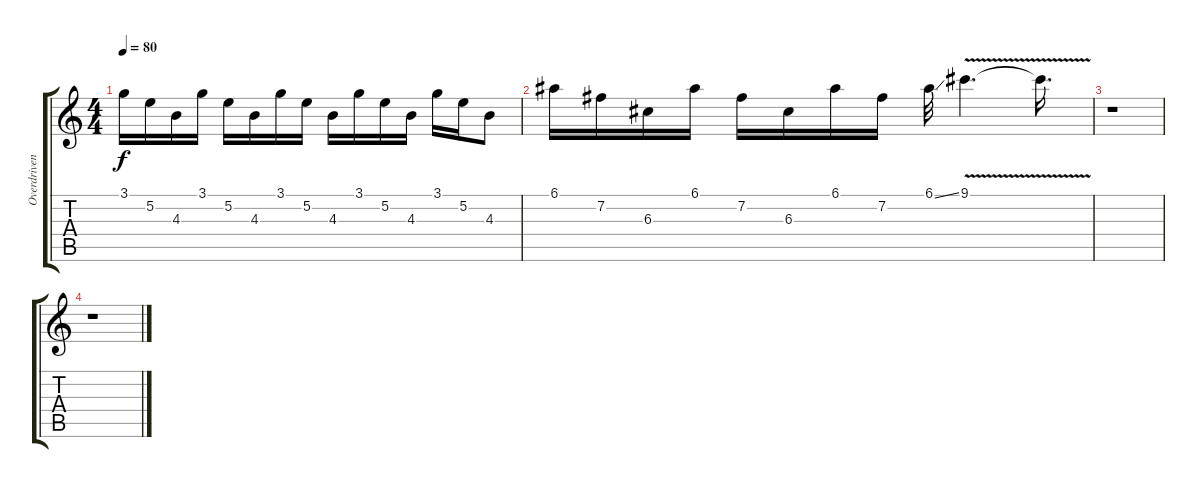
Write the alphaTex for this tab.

\track ("Overdriven Guitar" "Overdriven") {instrument overdrivenguitar}
\staff {score tabs}
\tuning (E4 B3 G3 D3 A2 E2) {hide}
\ts (4 4)
\tempo 80
\clef g2
\ks c
3.1.16{dy f} 5.2.16 4.3.16 3.1.16 5.2.16 4.3.16 3.1.16 5.2.16 4.3.16 3.1.16 5.2.16 4.3.16 3.1.16 5.2.16 4.3.8 |
6.1.16 7.2.16 6.3.16 6.1.16 7.2.16 6.3.16 6.1.16 7.2.16 6.1{ss}.32 9.1{v}.4{d} 9.1{t}.16{d} |
r.1 |
r.1
